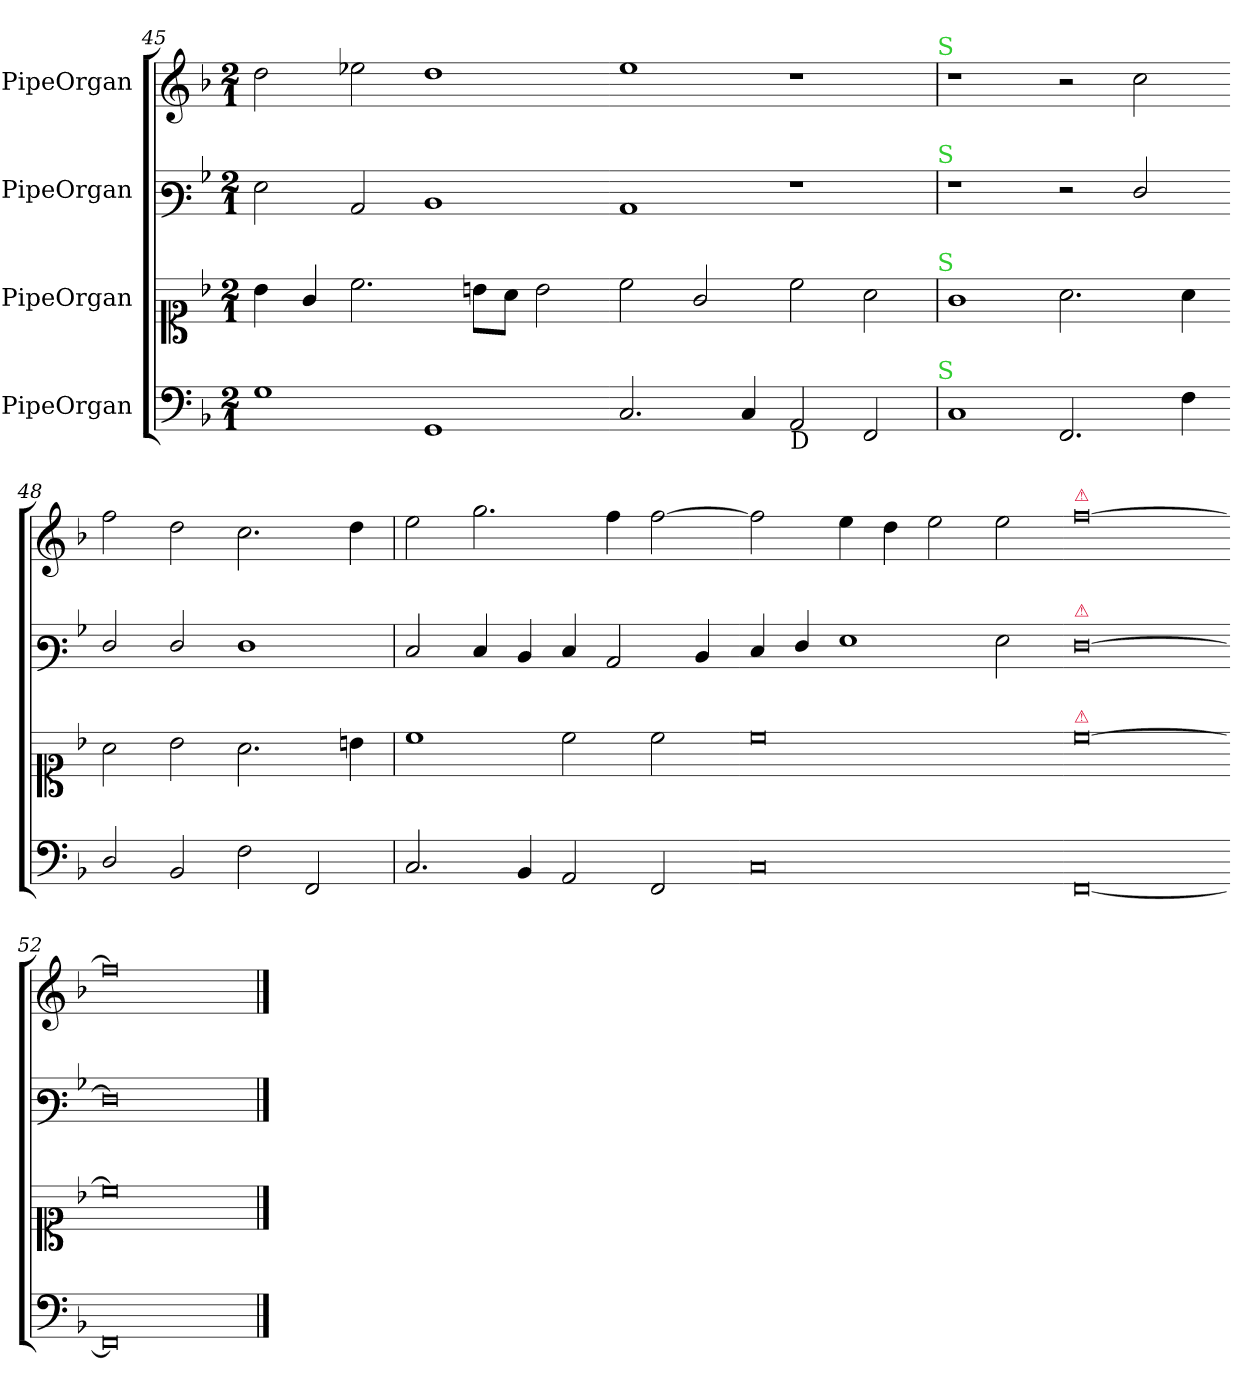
**kern	**kern	**kern	**kern
*part4	*part3	*part2	*part1
*staff4	*staff3	*staff2	*staff1
*I"PipeOrgan	*I"PipeOrgan	*I"PipeOrgan	*I"PipeOrgan
*clefF4	*clefC1	*clefF3	*clefG2
*k[b-]	*k[b-]	*k[b-]	*k[b-]
*F:	*F:	*F:	*F:
*M2/1	*M2/1	*M2/1	*M2/1
=45	=45	=45	=45
1G	4b-\	2G\	2dd\
.	4g/	.	.
.	2.cc\	2C/	2ee-X\
1GG	.	1D	1dd
.	8bn\L	.	.
.	8a\J	.	.
.	2b\	.	.
=46-	=46-	=46-	=46-
2.C/	2cc\	1C	1ee-
.	2g/	.	.
4C/	.	.	.
!LO:TX:b:t=D	!	!	!
2AA/	2cc\	1r	1r
2FF/	2a\	.	.
!	!	!	!LO:TX:a:color=limegreen:t=S
!	!	!LO:TX:a:color=limegreen:t=S	!
!	!LO:TX:a:color=limegreen:t=S	!	!
!LO:TX:a:color=limegreen:t=S	!	!	!
=47	=47	=47	=47
1C	1g	1r	1r
2.FF/	2.a\	2r	2r
.	.	2F/	2cc\
4F\	4a\	.	.
=48-	=48-	=48-	=48-
2D/	2a\	2F/	2ff\
2BB-/	2b-\	2F/	2dd\
2F\	2.a\	1F	2.cc\
2FF/	.	.	.
.	4bn\	.	4dd\
=49	=49	=49	=49
2.C/	1cc	2E/	2ee\
.	.	4E/	2.gg\
4BB-/	.	4D/	.
2AA/	2cc\	4E/	.
.	.	2C/	4ff\
2FF/	2cc\	.	[2ff\
.	.	4D/	.
=50-	=50-	=50-	=50-
0C	0cc	4E/	2ff\]
.	.	4F/	.
.	.	1G	4ee\
.	.	.	4dd\
.	.	.	2ee\
.	.	2G\	2ee\
=51-	=51-	=51-	=51-
!	!	!	!LO:TX:a:color=crimson:t=⚠
!	!	!LO:TX:a:color=crimson:t=⚠	!
!	!LO:TX:a:color=crimson:t=⚠	!	!
[0FF	[0cc	[0F	[0ff
=52-	=52-	=52-	=52-
0FF]	0cc]	0F]	0ff]
==	==	==	==
*-	*-	*-	*-
